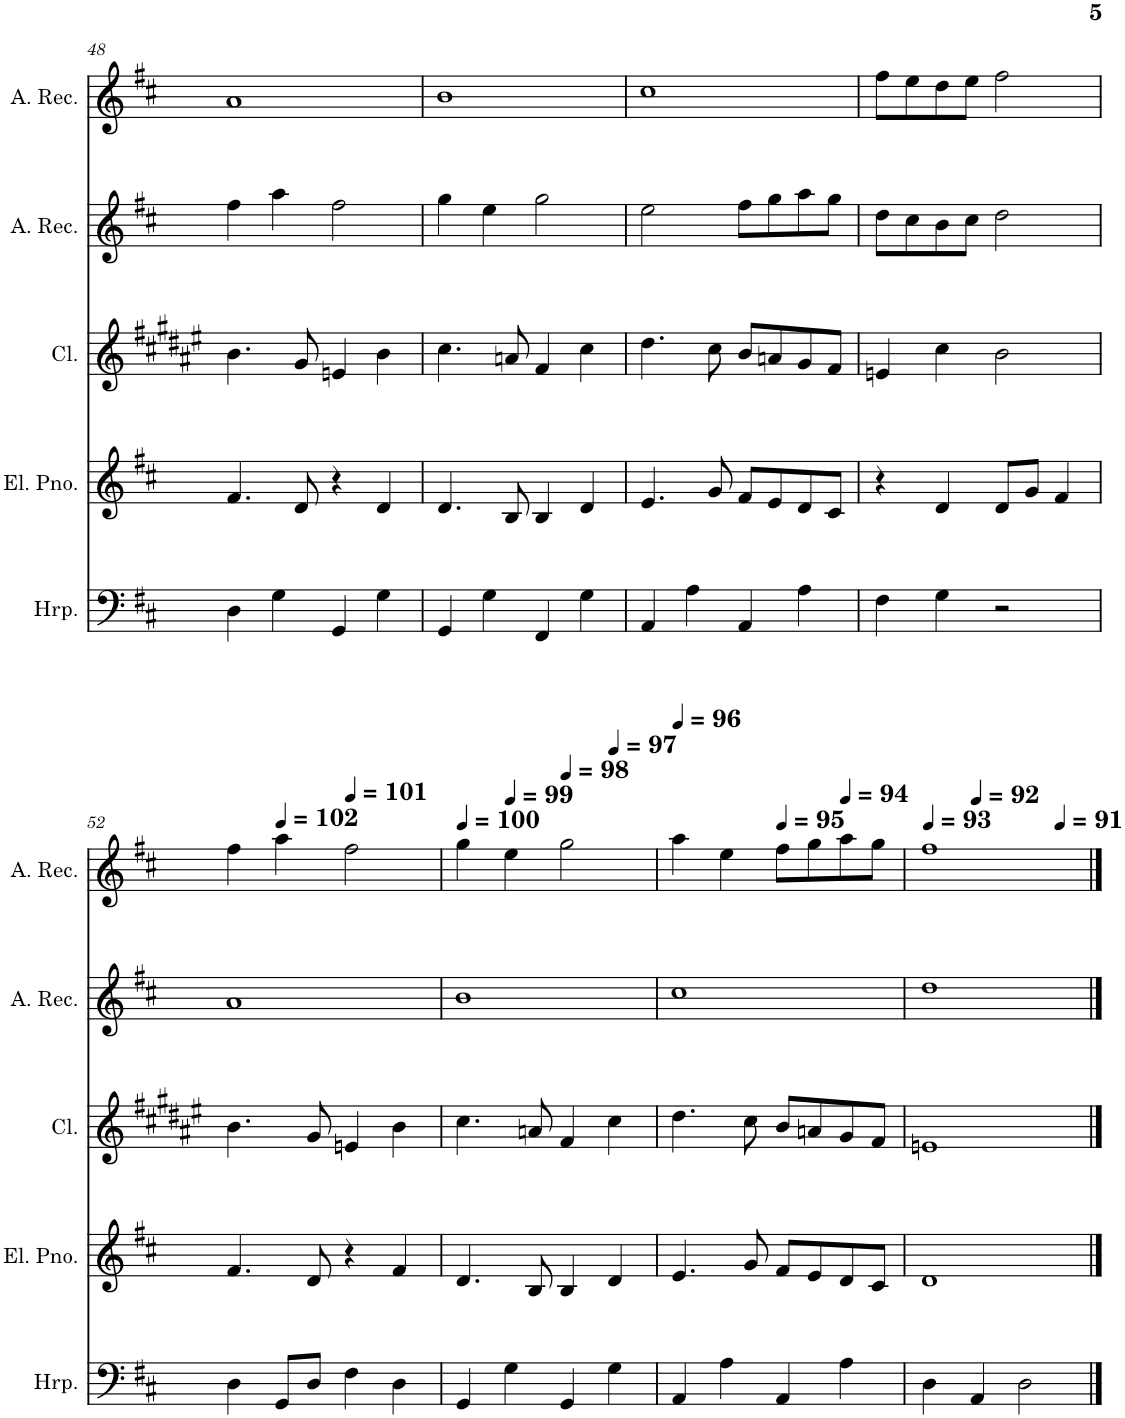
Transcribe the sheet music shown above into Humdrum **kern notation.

**kern	**kern	**kern	**kern	**kern
*part5	*part4	*part3	*part2	*part1
*staff5	*staff4	*staff3	*staff2	*staff1
*I"Harp	*I"Electric Piano	*I"Clarinet	*I"Alto Recorder	*I"Alto Recorder
*I'Hrp.	*I'El. Pno.	*I'Cl.	*I'A. Rec.	*I'A. Rec.
!!LO:PB:g=z
*clefF4	*clefG2	*clefG2	*clefG2	*clefG2
*	*	*Trd1c2	*	*
*k[f#c#]	*k[f#c#]	*k[f#c#g#d#a#e#]	*k[f#c#]	*k[f#c#]
*M4/4	*M4/4	*M4/4	*M4/4	*M4/4
=48	=48	=48	=48	=48
4D\	4.f#/	4.b\	4ff#\	1a
4G\	.	.	4aa\	.
.	8d/	8g#/	.	.
4GG/	4r	4en/	2ff#\	.
4G\	4d/	4b\	.	.
=49	=49	=49	=49	=49
4GG/	4.d/	4.cc#\	4gg\	1b
4G\	.	.	4ee\	.
.	8B/	8an/	.	.
4FF#/	4B/	4f#/	2gg\	.
4G\	4d/	4cc#\	.	.
=50	=50	=50	=50	=50
4AA/	4.e/	4.dd#\	2ee\	1cc#
4A\	.	.	.	.
.	8g/	8cc#\	.	.
4AA/	8f#/L	8b/L	8ff#\L	.
.	8e/	8an/	8gg\	.
4A\	8d/	8g#/	8aa\	.
.	8c#/J	8f#/J	8gg\J	.
=51	=51	=51	=51	=51
4F#\	4r	4en/	8dd\L	8ff#\L
.	.	.	8cc#\	8ee\
4G\	4d/	4cc#\	8b\	8dd\
.	.	.	8cc#\J	8ee\J
2r	8d/L	2b\	2dd\	2ff#\
.	8g/J	.	.	.
.	4f#/	.	.	.
!!LO:LB:g=z
=52	=52	=52	=52	=52
4D\	4.f#/	4.b\	1a	4ff#\
*	*	*	*	*MM102
8GG/L	.	.	.	4aa\
8D/J	8d/	8g#/	.	.
*	*	*	*	*MM101
4F#\	4r	4en/	.	2ff#\
4D\	4f#/	4b\	.	.
=53	=53	=53	=53	=53
*	*	*	*	*MM100
*	*	*	*	*^
4GG/	4.d/	4.cc#\	1b	4gg\	2.ryy
*	*	*	*	*MM99	*
4G\	.	.	.	4ee\	.
.	8B/	8an/	.	.	.
*	*	*	*	*MM98	*
4GG/	4B/	4f#/	.	2gg\	.
*	*	*	*	*MM97	*
4G\	4d/	4cc#\	.	.	4ryy
*	*	*	*	*v	*v
=54	=54	=54	=54	=54
*	*	*	*	*MM96
4AA/	4.e/	4.dd#\	1cc#	4aa\
4A\	.	.	.	4ee\
.	8g/	8cc#\	.	.
*	*	*	*	*MM95
4AA/	8f#/L	8b/L	.	8ff#\L
.	8e/	8an/	.	8gg\
*	*	*	*	*MM94
4A\	8d/	8g#/	.	8aa\
.	8c#/J	8f#/J	.	8gg\J
=55	=55	=55	=55	=55
*	*	*	*	*MM93
*	*	*	*	*^
*	*	*	*	*	*^
4D\	1d	1en	1dd	1ff#	4ryy	2.ryy
*	*	*	*	*MM92	*	*
4AA/	.	.	.	.	2.ryy	.
2D\	.	.	.	.	.	.
*	*	*	*	*MM91	*	*
.	.	.	.	.	.	4ryy
*	*	*	*	*v	*v	*v
==	==	==	==	==
*-	*-	*-	*-	*-
